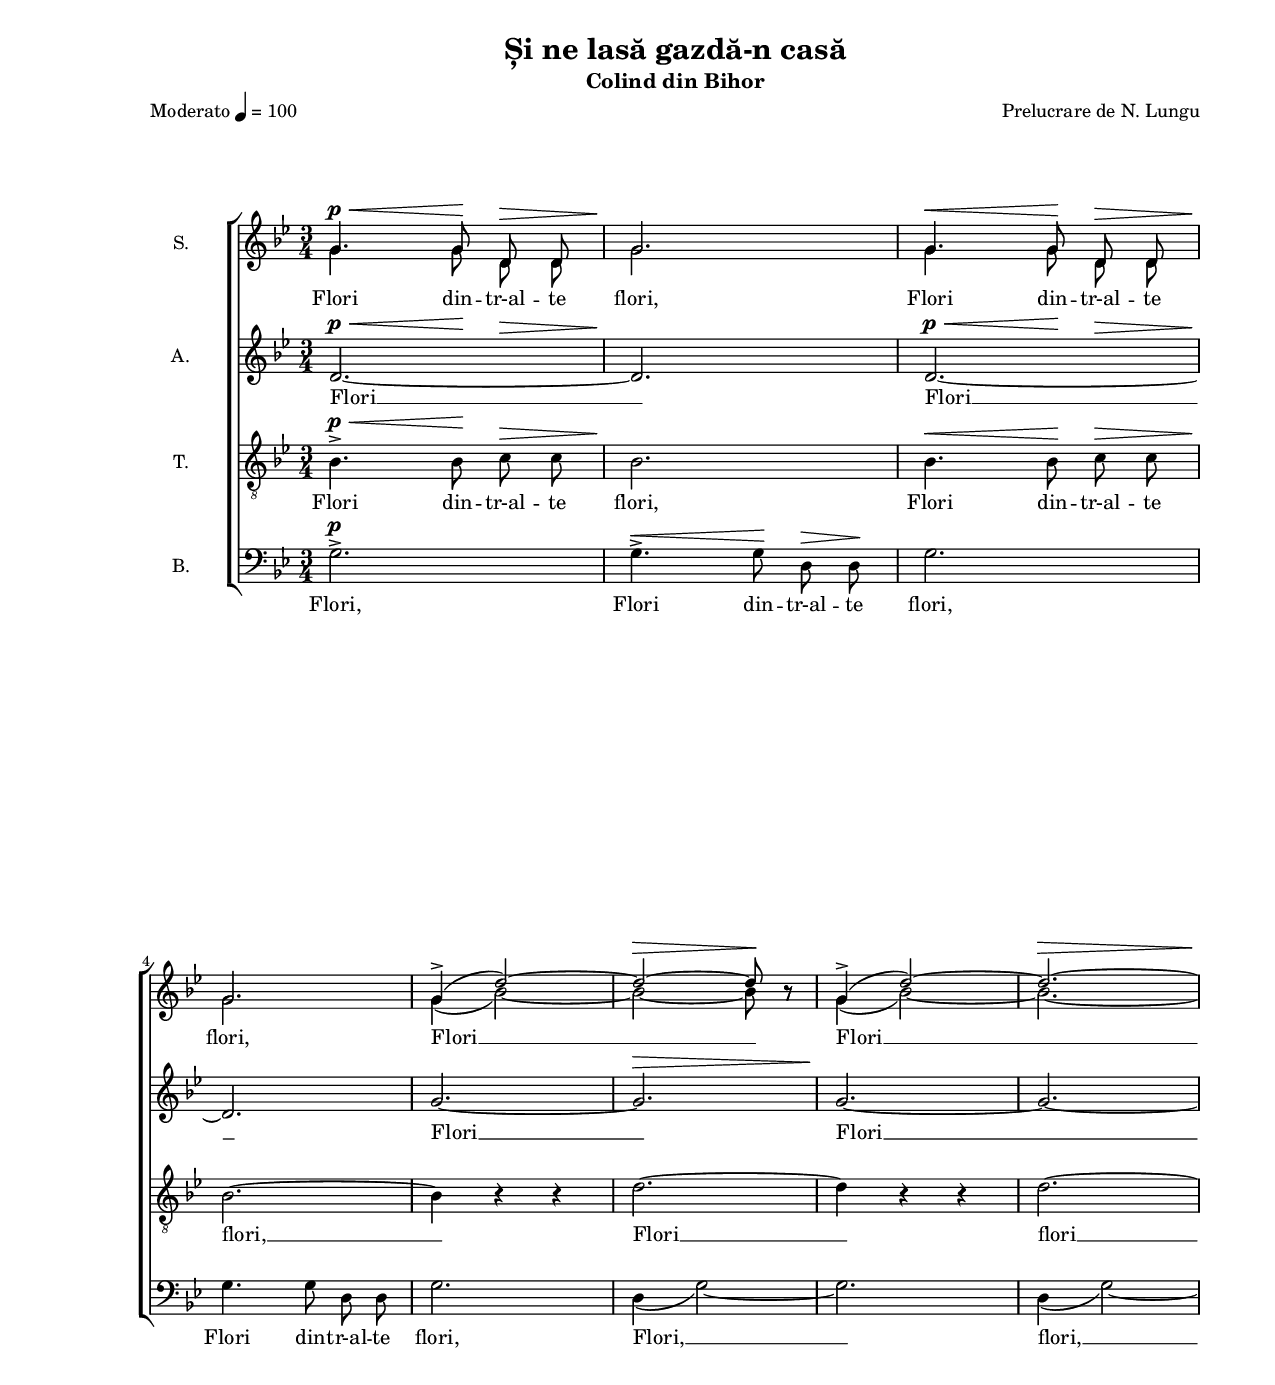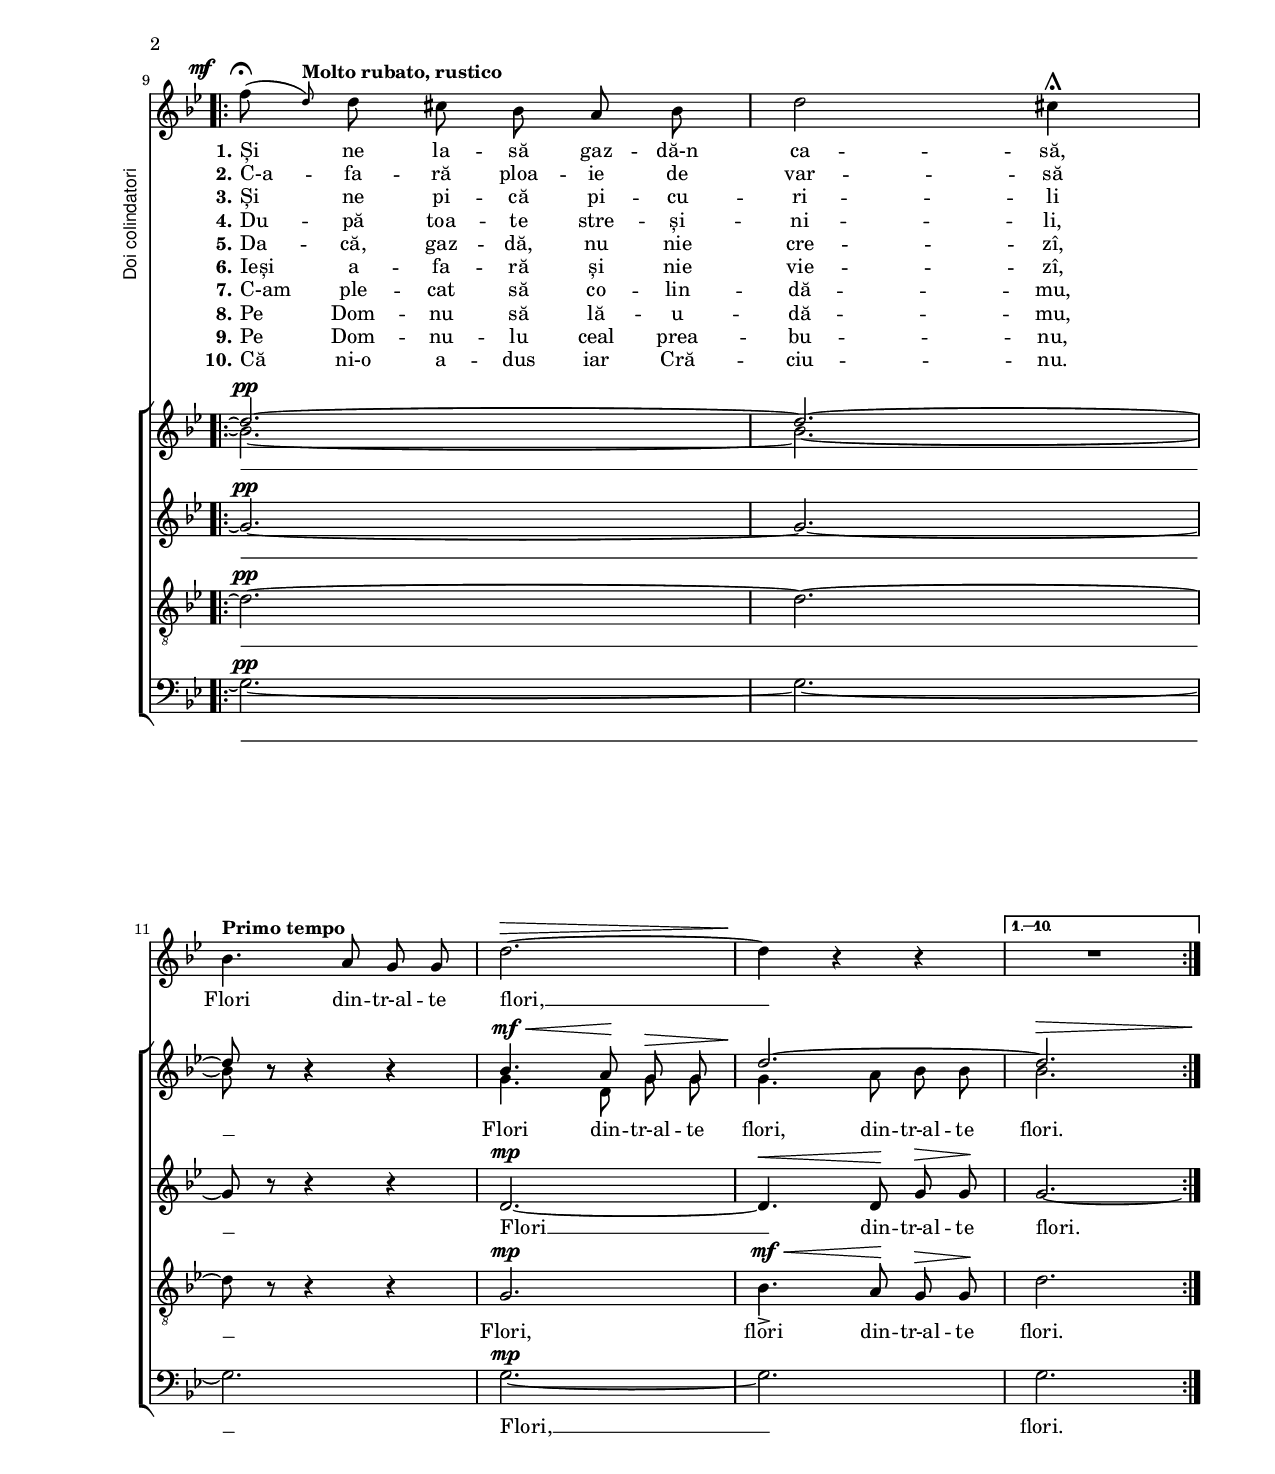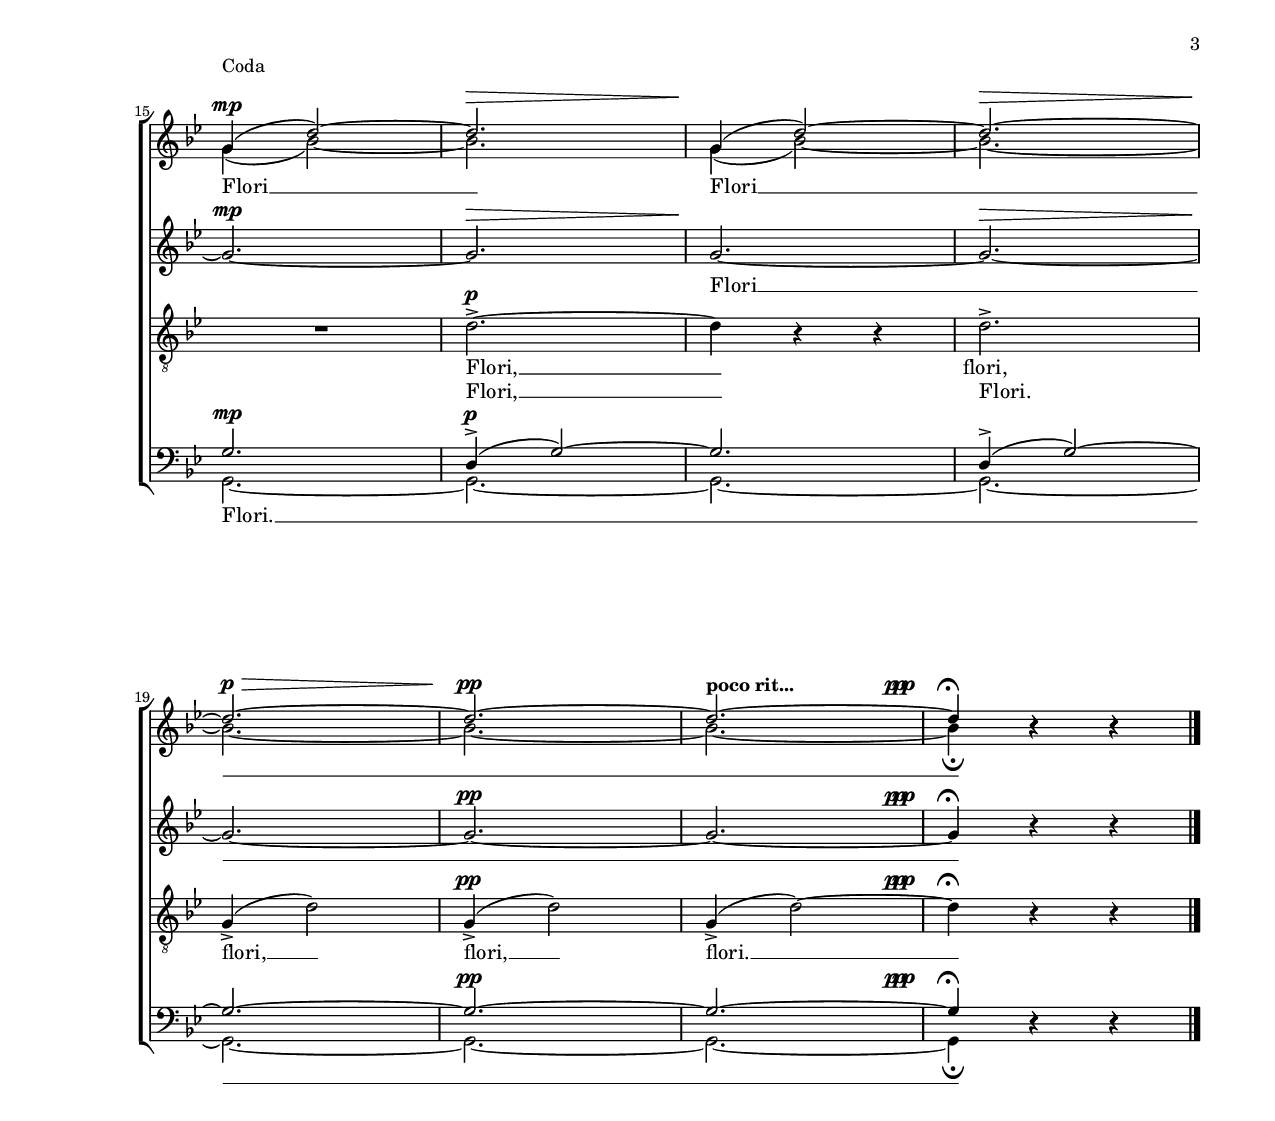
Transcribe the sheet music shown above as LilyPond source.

\version "2.19.80"

\paper {
  #(set-paper-size "letter")
  left-margin = 1\in
  line-width = 7\in
  top-margin = 0.7\in
  bottom-margin = 0.7\in
}

\header {
  title = "Și ne lasă gazdă-n casă"
  subtitle = "Colind din Bihor"
  arranger = "Prelucrare de N. Lungu"
  meter = \markup { Moderato \note #"4" #1 = 100 }
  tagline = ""
}

#(set-global-staff-size 16)

global = {
  \override Score.VerticalAxisGroup.remove-first = ##t
  \set Staff.midiInstrument = "clarinet"
  \autoBeamOff
}

soloStanzaOne = \lyricmode {
  \set stanza = "1."
  Și ne la -- să gaz -- dă-n ca -- să, Flori din -- tr-al -- te flori, __
}

soloStanzaTwo = \lyricmode {
  \set stanza = "2."
  C-a -- fa -- ră ploa -- ie de var -- să
}

soloStanzaThree = \lyricmode {
  \set stanza = "3."
  Și ne pi -- că pi -- cu -- ri -- li
}

soloStanzaFour = \lyricmode {
  \set stanza = "4."
  Du -- pă toa -- te stre -- și -- ni -- li,
}

soloStanzaFive = \lyricmode {
  \set stanza = "5."
  Da -- că, gaz -- dă, nu nie cre -- zî,
}

soloStanzaSix = \lyricmode {
  \set stanza = "6."
  Ieși a -- fa -- ră și nie vie -- zî,
}

soloStanzaSeven = \lyricmode {
  \set stanza = "7."
  C-am ple -- cat să co -- lin -- dă -- mu,
}

soloStanzaEight = \lyricmode {
  \set stanza = "8."
  Pe Dom -- nu să lă -- u -- dă -- mu,
}

soloStanzaNine = \lyricmode {
  \set stanza = "9."
  Pe Dom -- nu -- lu ceal prea -- bu -- nu,
}

soloStanzaTen = \lyricmode {
  \set stanza = "10."
  Că ni-o a -- dus iar Cră -- ciu -- nu.
}

sopWords = \lyricmode {
  Flori din -- tr-al -- te flori,
  Flori din -- tr-al -- te flori,
  Flori __
  Flori __
  Flori din -- tr-al -- te flori, din -- tr-al -- te flori.
  Flori __
  Flori __
}

altoWords = \lyricmode {
  Flori __
  Flori __
  Flori __
  Flori __
  Flori __ din -- tr-al -- te flori.
  Flori __
  Flori __
}

tenorWords = \lyricmode {
  Flori din -- tr-al -- te flori,
  Flori din -- tr-al -- te flori, __
  Flori __
  flori __
  Flori,
  flori din -- tr-al -- te flori.
  Flori, __
  flori,
  flori, __
  flori, __
  flori. __
}

bassWordsOne = \lyricmode {
  \skip 2.
  Flori, __
  Flori.
}

bassWordsTwo = \lyricmode {
  Flori,
  Flori din -- tr-al -- te flori,
  Flori din -- tr-al -- te flori,
  Flori, __
  flori, __
  Flori, __
  flori.
  Flori. __
}

pppAndFermata = \markup {
  \hspace #-7.5
  \musicglyph "p"
  \hspace #-1.0
  \musicglyph "p"
  \hspace #-1.0
  \musicglyph "p"
  \hspace #2.0
  \musicglyph "scripts.ufermata"
}

rotatedText = \markup {
  \hspace #-12.5
  \postscript "gsave /Arial findfont 3.0 output-scale div scalefont setfont 90 rotate (                    Doi colindatori) show grestore"
}

soloMusic = \relative c' {
  \key g \minor
  \time 3/4

  R2. * 8

  \repeat volta 10 {
    f'8(^\markup {
      \hspace #-6.0
      \musicglyph "m"
      \hspace #-1.0
      \musicglyph "f"
      \hspace #1.5
      \musicglyph "scripts.ufermata"
    } \grace d8)^\markup {
      \bold "Molto rubato, rustico"
    } d8 cis8 bes8 a8 bes8
    d2 cis4^\shortfermata

    bes4.^\markup { \bold "Primo tempo" } a8 g8 g8
    d'2.~^\>
    d4\! r4 r4
  } \alternative {
    { R2. }
  }

  R2. * 8
}

sopMusicOne = \relative c' {
  \key g \minor
  \time 3/4
  \set Staff.vocalName = "S."

  \voiceOne
  g'4.^\p^\< g8\! d8^\> d8
  g2.\!
  g4.^\< g8\! d8^\> d8
  \break
  g2.\!

  g4(^\accent d'2)~
  d2~^\> d8\! bes8\rest
  g4(^\accent d'2)~
  d2.^\>~
  \break

  \repeat volta 10 {
    d2.~\!^\pp^\rotatedText
    d2.~
    \break
    d8 bes8\rest bes4\rest bes4\rest
    bes4.^\mf^\< a8\! g8^\> g8
    d'2.~\!
  } \alternative {
    { d2.^\> }
  }
  \bar ":|."
  \break

  g,4(\!^\mp^\markup{\column { Coda " " } }
  d'2)~
  d2.^\>
  g,4(\! d'2)~
  d2.~^\>
  \break

  d2.~\!^\p^\>
  d2.~\!^\pp
  d2.~^\markup { \bold "poco rit..." }
  d4^\pppAndFermata bes4\rest bes4\rest
  \bar "|."
}

sopMusicTwo = \relative c' {
  \time 3/4
  \voiceTwo
  g'4. g8 d8 d8
  g2.
  g4. g8 d8 d8
  g2.

  g4( bes2)~
  bes2~ bes8 bes8\rest
  g4( bes2)~
  bes2.~

  \repeat volta 10 {
    bes2.~
    bes2.~
    bes8 bes8\rest bes4\rest bes4\rest
    g4. d8 g8 g8
    g4. a8 bes8 bes8
  } \alternative {
    { bes2. }
  }

  g4( bes2)~
  bes2.
  g4( bes2)~
  bes2.~
  bes2.~
  bes2.~
  bes2.~
  bes4_\fermata bes4\rest bes4\rest
}

altoMusic = \relative c' {
  \time 3/4
  \key g \minor
  \set Staff.vocalName = "A."
  <<
    { d2.~^\p }
    { s4.^\< s8\! s8^\> s8 }
  >>
  d2.\!
  <<
    { d2.~^\p }
    { s4.^\< s8\! s8^\> s8 }
  >>
  d2.\!

  g2.~
  g2.^\>
  g2.~\!
  g2.~

  \repeat volta 10 {
    g2.~^\pp
    g2.~
    g8 r8 r4 r4
    d2.~^\mp
    d4.^\< d8\! g8^\> g8\!
  } \alternative {
    { g2.~ }
  }

  g2.~^\mp
  g2.^\>
  g2.~\!
  g2.~^\>
  g2.~\!
  g2.~^\pp
  g2.~
  g4^\pppAndFermata r4 r4
}

tenorMusic = \relative c' {
  \key g \minor
  \time 3/4
  \set Staff.vocalName = "T."
  bes4.^\p^\accent^\< bes8\! c8^\> c8
  bes2.\!
  bes4.^\< bes8\! c8^\> c8
  bes2.~\!

  bes4 r4 r4
  d2.~
  d4 r4 r4
  d2.~

  \repeat volta 10 {
    d2.~^\pp
    d2.~
    d8 r8 r4 r4
    g,2.^\mp
    bes4.^\mf_\accent^\< a8\! g8^\> g8\!
  } \alternative {
    { d'2. }
  }

  R2.
  d2.~^\p^\accent
  d4 r4 r4
  d2.^\accent
  g,4(_\accent d'2)
  g,4(^\pp_\accent d'2)
  g,4(_\accent d'2)~
  d4^\pppAndFermata r4 r4
}

bassMusicOne = \relative c' {
  \key g \minor
  \time 3/4
  \set Staff.vocalName = "B."
  \voiceOne
  s2. s2. s2. s2. s2. s2. s2. s2.

  \repeat volta 10 {
    s2. s2. s2. s2. s2.
  } \alternative {
    { s2. }
  }

  g2.^\mp
  d4(^\accent^\p g2)~
  g2.
  d4(^\accent g2)~
  g2.~
  g2.~^\pp
  g2.~
  g4^\pppAndFermata d4\rest d4\rest
}

bassMusicTwo = \relative c' {
  \time 3/4
  \voiceTwo
  g2.^\p^\accent
  g4.^\accent^\< g8\! d8^\> d8\!
  g2.
  g4. g8 d8 d8

  g2.
  d4( g2)~
  g2.
  d4( g2)~

  \repeat volta 10 {
    g2.~^\pp
    g2.~
    g2.
    g2.~^\mp
    g2.
  } \alternative {
    { g2. }
  }

  g,2.~
  g2.~
  g2.~
  g2.~
  g2.~
  g2.~
  g2.~
  g4_\fermata d'4\rest d4\rest
}

myScore = \new Score <<
  \new Staff \new Voice { \global \soloMusic }
  \addlyrics { \global \soloStanzaOne }
  \addlyrics { \global \soloStanzaTwo }
  \addlyrics { \global \soloStanzaThree }
  \addlyrics { \global \soloStanzaFour }
  \addlyrics { \global \soloStanzaFive }
  \addlyrics { \global \soloStanzaSix }
  \addlyrics { \global \soloStanzaSeven }
  \addlyrics { \global \soloStanzaEight }
  \addlyrics { \global \soloStanzaNine }
  \addlyrics { \global \soloStanzaTen }

  \new ChoirStaff <<
    \new Staff <<
      \new Voice { \global \sopMusicOne }
      \new Voice { \global \sopMusicTwo }
      \addlyrics { \sopWords }
    >>

    \new Staff \new Voice { \global \altoMusic }
    \addlyrics { \altoWords }

    \new Staff <<
      \clef "G_8"
      \new Voice { \global \tenorMusic }
      \addlyrics { \tenorWords }
    >>

    \new Lyrics = "bassLyricsOne"
    \new Staff <<
      \clef bass
      \new Voice = "bassVoiceOne" { \global \bassMusicOne }
      \new Voice { \global \bassMusicTwo }
      \addlyrics { \bassWordsTwo }
    >>
    \context Lyrics = bassLyricsOne \lyricsto bassVoiceOne \bassWordsOne
  >>
>>

\score {
  \myScore
  \layout {
    \context {
      \Staff \RemoveEmptyStaves
    }
  }
}

midiOutput = \midi {
  \tempo 4 = 100
  \context {
    \Voice
    \remove "Dynamic_performer"
    \remove "Span_dynamic_performer"
  }
}

\score {
  \unfoldRepeats
  \myScore
  \midi { \midiOutput }
}

\score {
  \unfoldRepeats
  \new Voice { \global \soloMusic }
  \midi { \midiOutput }
}

\score {
  \unfoldRepeats
  \new Voice { \global \sopMusicOne }
  \midi { \midiOutput }
}

\score {
  \unfoldRepeats
  \new Voice { \global \sopMusicTwo }
  \midi { \midiOutput }
}

\score {
  \unfoldRepeats
  \new Voice { \global \altoMusic }
  \midi { \midiOutput }
}

\score {
  \unfoldRepeats
  \new Voice { \global \tenorMusic }
  \midi { \midiOutput }
}

\score {
  \unfoldRepeats
  \new Voice { \global \bassMusicOne }
  \midi { \midiOutput }
}

\score {
  \unfoldRepeats
  \new Voice { \global \bassMusicTwo }
  \midi { \midiOutput }
}
